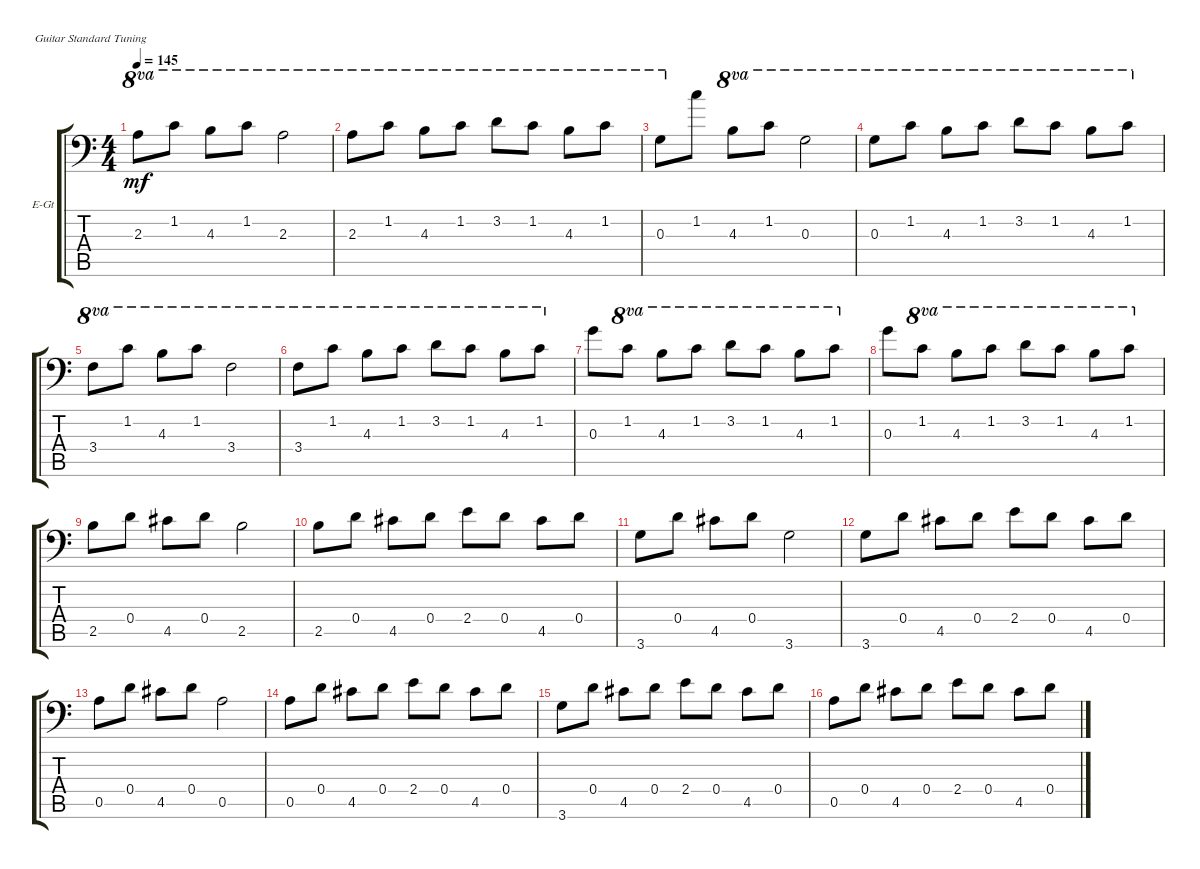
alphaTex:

\defaultSystemsLayout 4
\bracketExtendMode groupsimilarinstruments
\firstSystemTrackNameOrientation horizontal
\otherSystemsTrackNameOrientation horizontal
\track ("Vovan" "E-Gt") {instrument distortionguitar}
\staff {score tabs}
\tuning (E4 B3 G3 D3 A2 E2)
\ts (4 4)
\tempo 145
\clef f4
\scale
0.485477
\ks c
2.3.8{ot 8va dy mf instrument distortionguitar} 1.2.8{ot 8va} 4.3.8{ot 8va} 1.2.8{ot 8va} 2.3.2{ot 8va} |
\scale
0.257261 2.3.8{ot 8va} 1.2.8{ot 8va} 4.3.8{ot 8va} 1.2.8{ot 8va} 3.2.8{ot 8va} 1.2.8{ot 8va} 4.3.8{ot 8va} 1.2.8{ot 8va} |
\scale
0.257261 0.3.8{ot 8va} 1.2.8 4.3.8{ot 8va} 1.2.8{ot 8va} 0.3.2{ot 8va} |
\scale
0.333333 0.3.8{ot 8va} 1.2.8{ot 8va} 4.3.8{ot 8va} 1.2.8{ot 8va} 3.2.8{ot 8va} 1.2.8{ot 8va} 4.3.8{ot 8va} 1.2.8{ot 8va} |
\scale
0.333333 3.4.8{ot 8va} 1.2.8{ot 8va} 4.3.8{ot 8va} 1.2.8{ot 8va} 3.4.2{ot 8va} |
\scale
0.333333 3.4.8{ot 8va} 1.2.8{ot 8va} 4.3.8{ot 8va} 1.2.8{ot 8va} 3.2.8{ot 8va} 1.2.8{ot 8va} 4.3.8{ot 8va} 1.2.8{ot 8va} |
\scale
0.333333 0.3.8 1.2.8{ot 8va} 4.3.8{ot 8va} 1.2.8{ot 8va} 3.2.8{ot 8va} 1.2.8{ot 8va} 4.3.8{ot 8va} 1.2.8{ot 8va} |
\scale
0.333333 0.3.8 1.2.8{ot 8va} 4.3.8{ot 8va} 1.2.8{ot 8va} 3.2.8{ot 8va} 1.2.8{ot 8va} 4.3.8{ot 8va} 1.2.8{ot 8va} |
\scale
0.333333 2.5.8 0.4.8 4.5.8 0.4.8 2.5.2 |
\scale
0.333333 2.5.8 0.4.8 4.5.8 0.4.8 2.4.8 0.4.8 4.5.8 0.4.8 |
\scale
0.333333 3.6.8 0.4.8 4.5.8 0.4.8 3.6.2 |
\scale
0.333333 3.6.8 0.4.8 4.5.8 0.4.8 2.4.8 0.4.8 4.5.8 0.4.8 |
\scale
0.333333 0.5.8 0.4.8 4.5.8 0.4.8 0.5.2 |
\scale
0.333333 0.5.8 0.4.8 4.5.8 0.4.8 2.4.8 0.4.8 4.5.8 0.4.8 |
\scale
0.333333 3.6.8 0.4.8 4.5.8 0.4.8 2.4.8 0.4.8 4.5.8 0.4.8 |
\scale
0.333333 0.5.8 0.4.8 4.5.8 0.4.8 2.4.8 0.4.8 4.5.8 0.4.8
